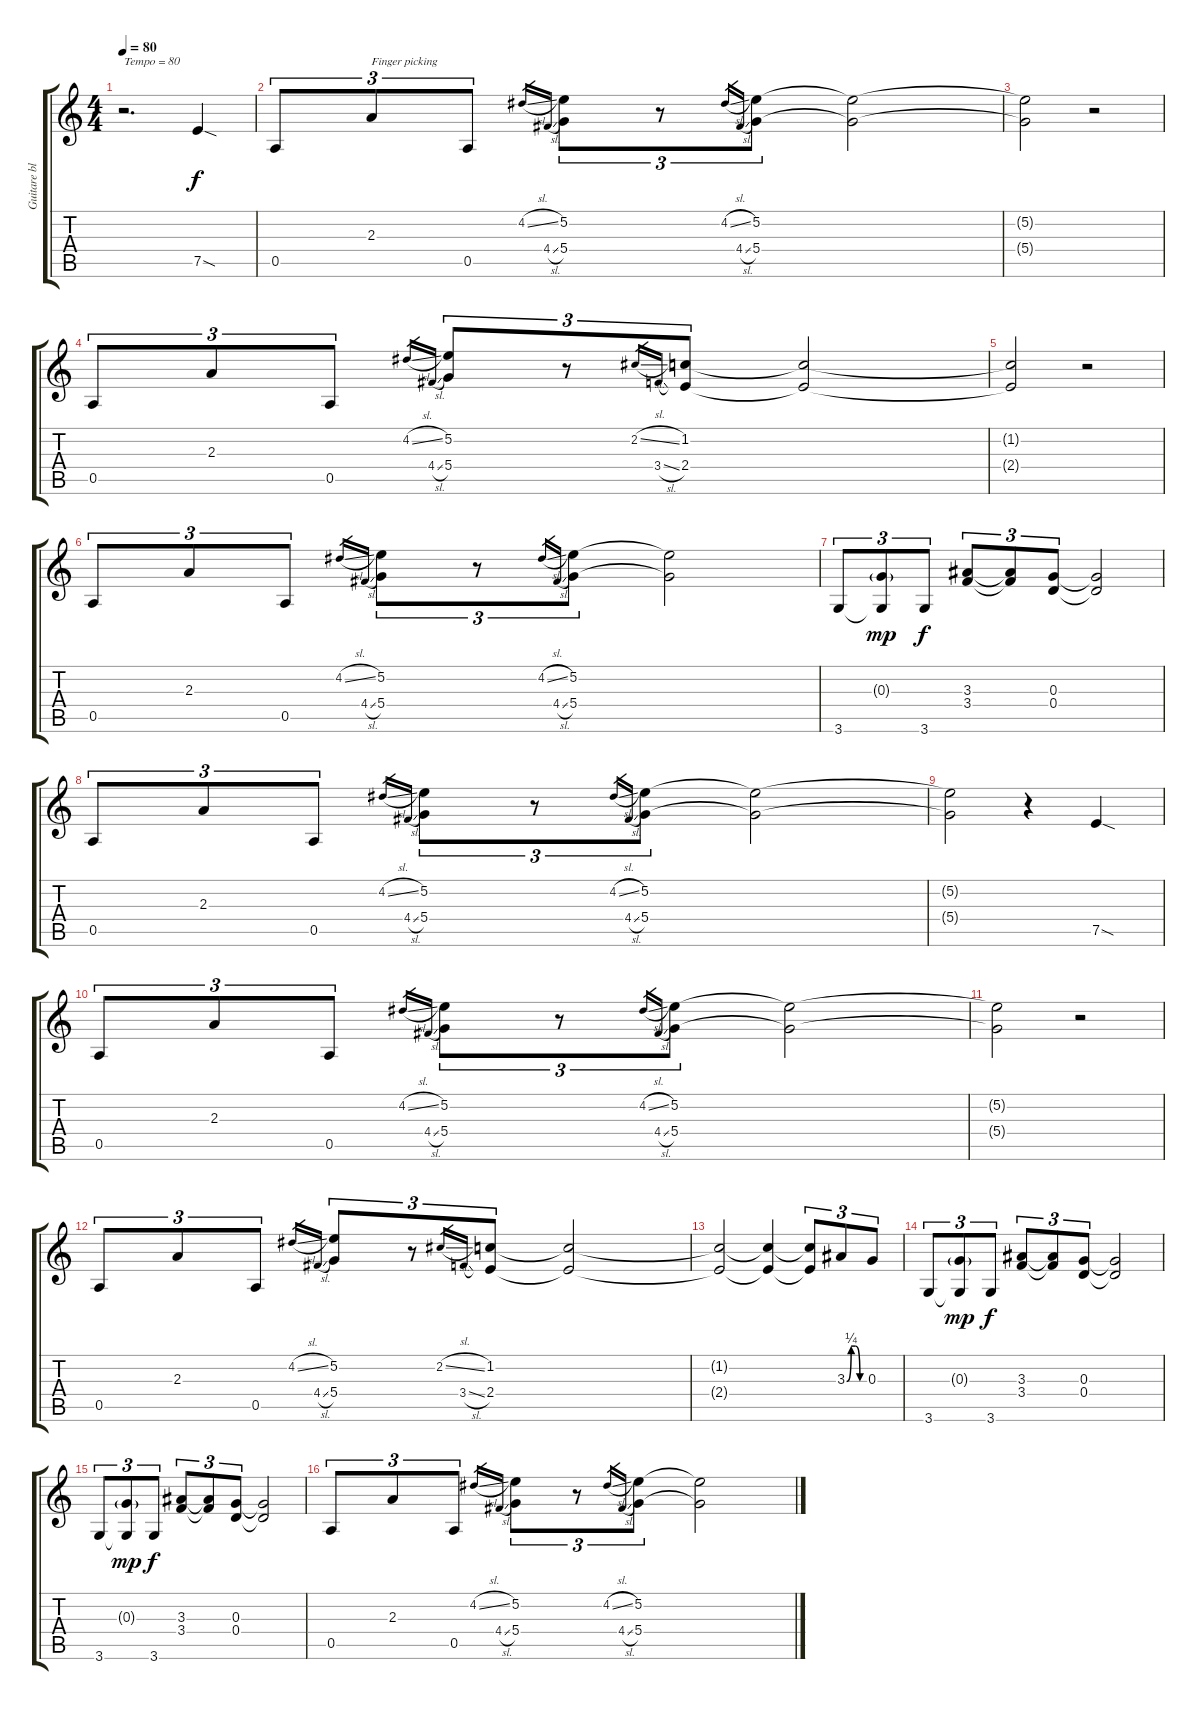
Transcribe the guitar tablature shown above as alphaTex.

\track ("Guitare bluesy clean" "Guitare bl") {instrument electricguitarjazz}
\staff {score tabs}
\tuning (E4 B3 G3 D3 A2 E2) {hide}
\ts (4 4)
\tempo 80
\clef g2
\ks c
r.2{d txt "Tempo = 80" dy f instrument electricguitarjazz} 7.5{sod}.4 |
0.5.8{tu (3 2)} 2.3.8{tu (3 2) txt "Finger picking"} 0.5.8{tu (3 2)} 4.2{sl}.16{gr} 4.4{sl}.16{gr} (5.2 5.4).8{tu (3 2)} r.8{tu (3 2)} 4.2{sl}.16{gr} 4.4{sl}.16{gr} (5.2 5.4).8{tu (3 2)} (5.2{t} 5.4{t}).2 |
(5.2{t} 5.4{t}).2 r.2 |
0.5.8{tu (3 2)} 2.3.8{tu (3 2)} 0.5.8{tu (3 2)} 4.2{sl}.16{gr} 4.4{sl}.16{gr} (5.2 5.4).8{tu (3 2)} r.8{tu (3 2)} 2.2{sl}.16{gr} 3.4{sl}.16{gr} (1.2 2.4).8{tu (3 2)} (1.2{t} 2.4{t}).2 |
(1.2{t} 2.4{t}).2 r.2 |
0.5.8{tu (3 2)} 2.3.8{tu (3 2)} 0.5.8{tu (3 2)} 4.2{sl}.16{gr} 4.4{sl}.16{gr} (5.2 5.4).8{tu (3 2)} r.8{tu (3 2)} 4.2{sl}.16{gr} 4.4{sl}.16{gr} (5.2 5.4).8{tu (3 2)} (5.2{t} 5.4{t}).2 |
3.6.8{tu (3 2)} (0.3{g} 3.6{t}).8{tu (3 2) dy mp} 3.6.8{tu (3 2) dy f} (3.3 3.4).8{tu (3 2)} (3.3{t} 3.4{t}).8{tu (3 2)} (0.3 0.4).8{tu (3 2)} (0.3{t} 0.4{t}).2 |
0.5.8{tu (3 2)} 2.3.8{tu (3 2)} 0.5.8{tu (3 2)} 4.2{sl}.16{gr} 4.4{sl}.16{gr} (5.2 5.4).8{tu (3 2)} r.8{tu (3 2)} 4.2{sl}.16{gr} 4.4{sl}.16{gr} (5.2 5.4).8{tu (3 2)} (5.2{t} 5.4{t}).2 |
(5.2{t} 5.4{t}).2 r.4 7.5{sod}.4 |
0.5.8{tu (3 2)} 2.3.8{tu (3 2)} 0.5.8{tu (3 2)} 4.2{sl}.16{gr} 4.4{sl}.16{gr} (5.2 5.4).8{tu (3 2)} r.8{tu (3 2)} 4.2{sl}.16{gr} 4.4{sl}.16{gr} (5.2 5.4).8{tu (3 2)} (5.2{t} 5.4{t}).2 |
(5.2{t} 5.4{t}).2 r.2 |
0.5.8{tu (3 2)} 2.3.8{tu (3 2)} 0.5.8{tu (3 2)} 4.2{sl}.16{gr} 4.4{sl}.16{gr} (5.2 5.4).8{tu (3 2)} r.8{tu (3 2)} 2.2{sl}.16{gr} 3.4{sl}.16{gr} (1.2 2.4).8{tu (3 2)} (1.2{t} 2.4{t}).2 |
(1.2{t} 2.4{t}).2 (1.2{t} 2.4{t}).4 (1.2{t} 2.4{t}).8{tu (3 2)} 3.3{be (custom 0 0 15 1 30 1 45 0 60 0)}.8{tu (3 2)} 0.3.8{tu (3 2)} |
3.6.8{tu (3 2)} (0.3{g} 3.6{t}).8{tu (3 2) dy mp} 3.6.8{tu (3 2) dy f} (3.3 3.4).8{tu (3 2)} (3.3{t} 3.4{t}).8{tu (3 2)} (0.3 0.4).8{tu (3 2)} (0.3{t} 0.4{t}).2 |
3.6.8{tu (3 2)} (0.3{g} 3.6{t}).8{tu (3 2) dy mp} 3.6.8{tu (3 2) dy f} (3.3 3.4).8{tu (3 2)} (3.3{t} 3.4{t}).8{tu (3 2)} (0.3 0.4).8{tu (3 2)} (0.3{t} 0.4{t}).2 |
0.5.8{tu (3 2)} 2.3.8{tu (3 2)} 0.5.8{tu (3 2)} 4.2{sl}.16{gr} 4.4{sl}.16{gr} (5.2 5.4).8{tu (3 2)} r.8{tu (3 2)} 4.2{sl}.16{gr} 4.4{sl}.16{gr} (5.2 5.4).8{tu (3 2)} (5.2{t} 5.4{t}).2
